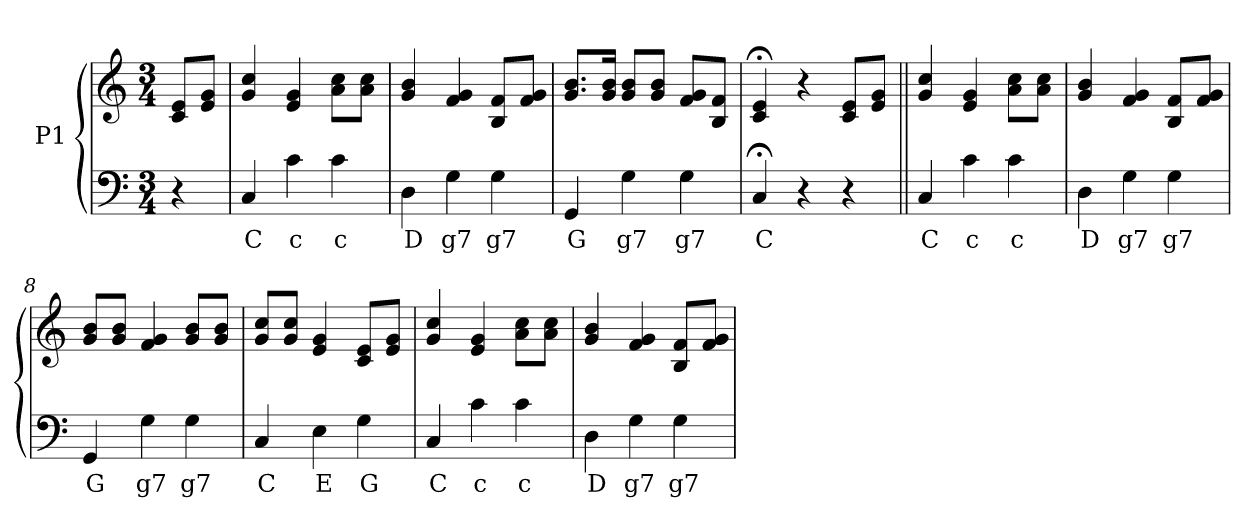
**kern	**text	**kern
*part1	*part1	*part1
*staff2	*staff2	*staff1
*I"P1	*	*
!!LO:PB:g=z
*clefF4	*	*clefG2
*k[]	*	*k[]
*C:	*	*C:
*M3/4	*	*M3/4
=1	=1	=1
4r	.	8ci/ 8eiL
.	.	8ei/ 8giJ
=2	=2	=2
!	!LO:LY:b:color=#000000	!
4Ci/	C	4gi/ 4cci
!	!LO:LY:b:color=#000000	!
4ci\	c	4ei/ 4gi
!	!LO:LY:b:color=#000000	!
4ci\	c	8ai\ 8cciL
.	.	8ai\ 8cciJ
=3	=3	=3
!	!LO:LY:b:color=#000000	!
4Di\	D	4gi/ 4bi
!	!LO:LY:b:color=#000000	!
4Gi\	g7	4fi/ 4gi
!	!LO:LY:b:color=#000000	!
4Gi\	g7	8Bi/ 8fiL
.	.	8fi/ 8giJ
=4	=4	=4
!	!LO:LY:b:color=#000000	!
4GGi/	G	8.gi/ 8.biL
.	.	16gi/ 16biJk
!	!LO:LY:b:color=#000000	!
4Gi\	g7	8gi/ 8biL
.	.	8gi/ 8biJ
!	!LO:LY:b:color=#000000	!
4Gi\	g7	8fi/ 8giL
.	.	8Bi/ 8fiJ
=5	=5	=5
!	!LO:LY:b:color=#000000	!
4C;i/	C	4ci/; 4ei;
4r	.	4r
4r	.	8ci/ 8eiL
.	.	8ei/ 8giJ
=6||	=6||	=6||
!	!LO:LY:b:color=#000000	!
4Ci/	C	4gi/ 4cci
!	!LO:LY:b:color=#000000	!
4ci\	c	4ei/ 4gi
!	!LO:LY:b:color=#000000	!
4ci\	c	8ai\ 8cciL
.	.	8ai\ 8cciJ
!!LO:LB:g=z
=7	=7	=7
!	!LO:LY:b:color=#000000	!
4Di\	D	4gi/ 4bi
!	!LO:LY:b:color=#000000	!
4Gi\	g7	4fi/ 4gi
!	!LO:LY:b:color=#000000	!
4Gi\	g7	8Bi/ 8fiL
.	.	8fi/ 8giJ
=8	=8	=8
!	!LO:LY:b:color=#000000	!
4GGi/	G	8gi/ 8biL
.	.	8gi/ 8biJ
!	!LO:LY:b:color=#000000	!
4Gi\	g7	4fi/ 4gi
!	!LO:LY:b:color=#000000	!
4Gi\	g7	8gi/ 8biL
.	.	8gi/ 8biJ
=9	=9	=9
!	!LO:LY:b:color=#000000	!
4Ci/	C	8gi/ 8cciL
.	.	8gi/ 8cciJ
!	!LO:LY:b:color=#000000	!
4Ei\	E	4ei/ 4gi
!	!LO:LY:b:color=#000000	!
4Gi\	G	8ci/ 8eiL
.	.	8ei/ 8giJ
=10	=10	=10
!	!LO:LY:b:color=#000000	!
4Ci/	C	4gi/ 4cci
!	!LO:LY:b:color=#000000	!
4ci\	c	4ei/ 4gi
!	!LO:LY:b:color=#000000	!
4ci\	c	8ai\ 8cciL
.	.	8ai\ 8cciJ
=11	=11	=11
!	!LO:LY:b:color=#000000	!
4Di\	D	4gi/ 4bi
!	!LO:LY:b:color=#000000	!
4Gi\	g7	4fi/ 4gi
!	!LO:LY:b:color=#000000	!
4Gi\	g7	8Bi/ 8fiL
.	.	8fi/ 8giJ
=	=	=
*-	*-	*-
